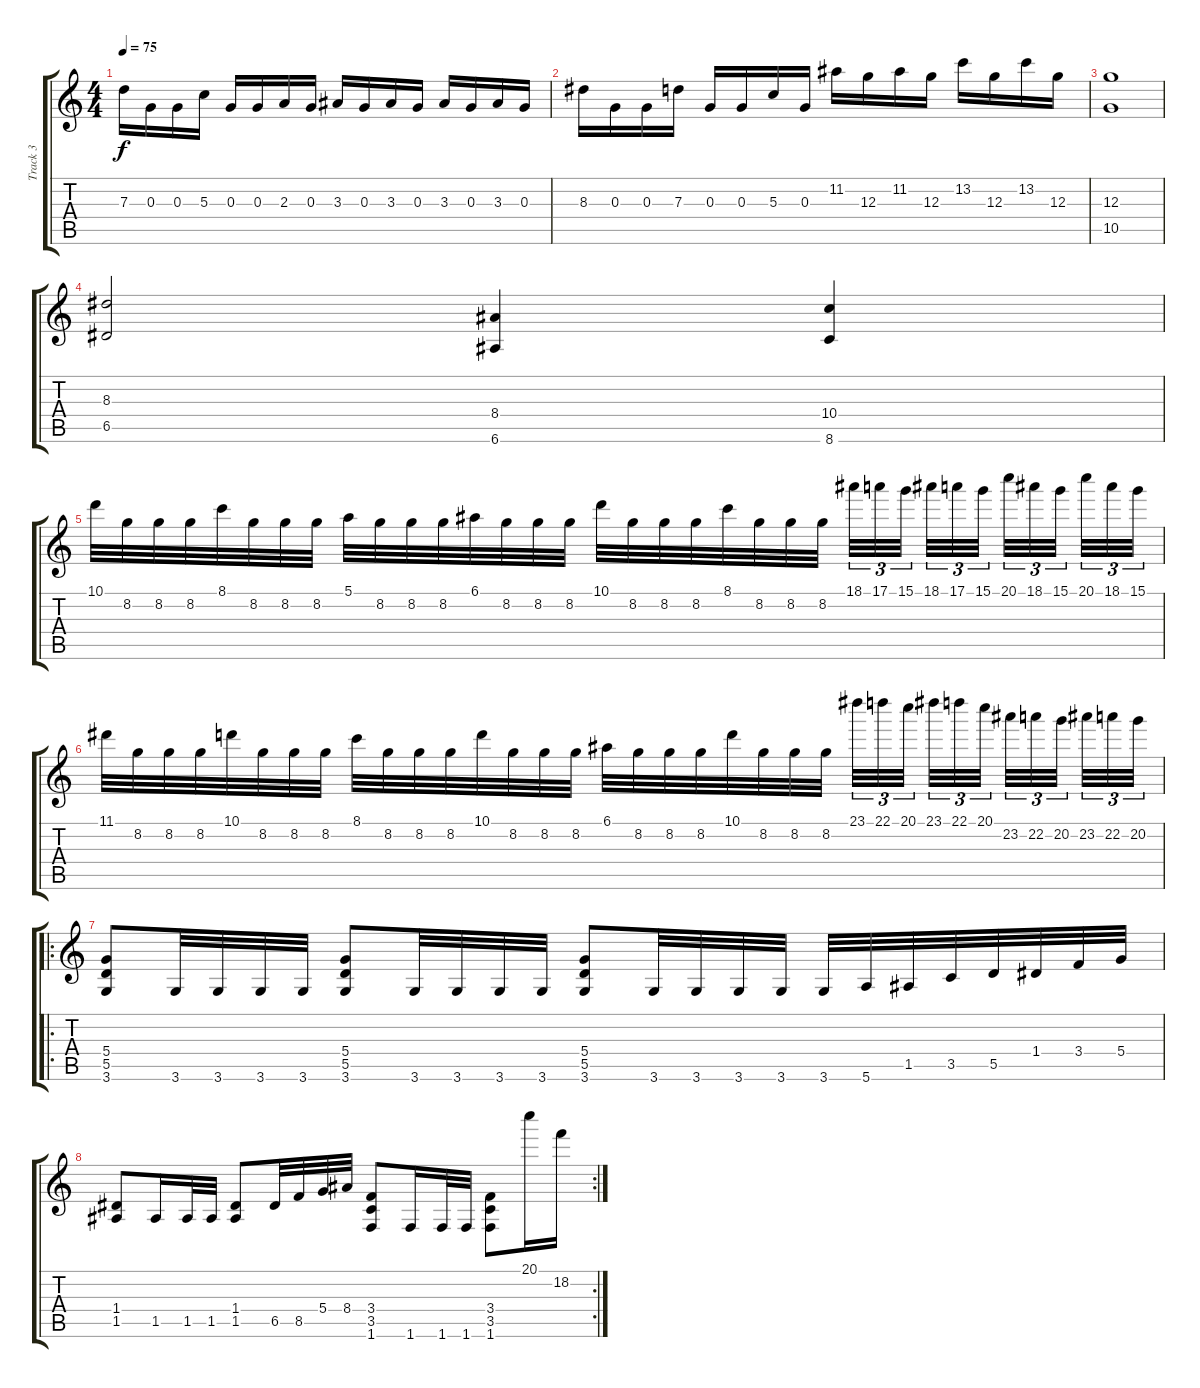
\track ("Track 3" "Track 3") {instrument overdrivenguitar}
\staff {score tabs}
\tuning (E4 B3 G3 D3 A2 E2) {hide}
\ts (4 4)
\tempo 75
\clef g2
\ks c
7.3.16{dy f} 0.3.16 0.3.16 5.3.16 0.3.16 0.3.16 2.3.16 0.3.16 3.3.16 0.3.16 3.3.16 0.3.16 3.3.16 0.3.16 3.3.16 0.3.16 |
8.3.16 0.3.16 0.3.16 7.3.16 0.3.16 0.3.16 5.3.16 0.3.16 11.2.16 12.3.16 11.2.16 12.3.16 13.2.16 12.3.16 13.2.16 12.3.16 |
(12.3 10.5).1 |
(8.3 6.5).2 (8.4 6.6).4 (10.4 8.6).4 |
10.1.32 8.2.32 8.2.32 8.2.32 8.1.32 8.2.32 8.2.32 8.2.32 5.1.32 8.2.32 8.2.32 8.2.32 6.1.32 8.2.32 8.2.32 8.2.32 10.1.32 8.2.32 8.2.32 8.2.32 8.1.32 8.2.32 8.2.32 8.2.32 18.1.32{tu (3 2)} 17.1.32{tu (3 2)} 15.1.32{tu (3 2)} 18.1.32{tu (3 2)} 17.1.32{tu (3 2)} 15.1.32{tu (3 2)} 20.1.32{tu (3 2)} 18.1.32{tu (3 2)} 15.1.32{tu (3 2)} 20.1.32{tu (3 2)} 18.1.32{tu (3 2)} 15.1.32{tu (3 2)} |
11.1.32 8.2.32 8.2.32 8.2.32 10.1.32 8.2.32 8.2.32 8.2.32 8.1.32 8.2.32 8.2.32 8.2.32 10.1.32 8.2.32 8.2.32 8.2.32 6.1.32 8.2.32 8.2.32 8.2.32 10.1.32 8.2.32 8.2.32 8.2.32 23.1.32{tu (3 2)} 22.1.32{tu (3 2)} 20.1.32{tu (3 2)} 23.1.32{tu (3 2)} 22.1.32{tu (3 2)} 20.1.32{tu (3 2)} 23.2.32{tu (3 2)} 22.2.32{tu (3 2)} 20.2.32{tu (3 2)} 23.2.32{tu (3 2)} 22.2.32{tu (3 2)} 20.2.32{tu (3 2)} |
\ro
(5.4 5.5 3.6).8 3.6.32 3.6.32 3.6.32 3.6.32 (5.4 5.5 3.6).8 3.6.32 3.6.32 3.6.32 3.6.32 (5.4 5.5 3.6).8 3.6.32 3.6.32 3.6.32 3.6.32 3.6.32 5.6.32 1.5.32 3.5.32 5.5.32 1.4.32 3.4.32 5.4.32 |
\rc 2
(1.4 1.5).8 1.5.16 1.5.32 1.5.32 (1.4 1.5).8 6.5.32 8.5.32 5.4.32 8.4.32 (3.4 3.5 1.6).8 1.6.16 1.6.32 1.6.32 (3.4 3.5 1.6).8 20.1.16 18.2.16
